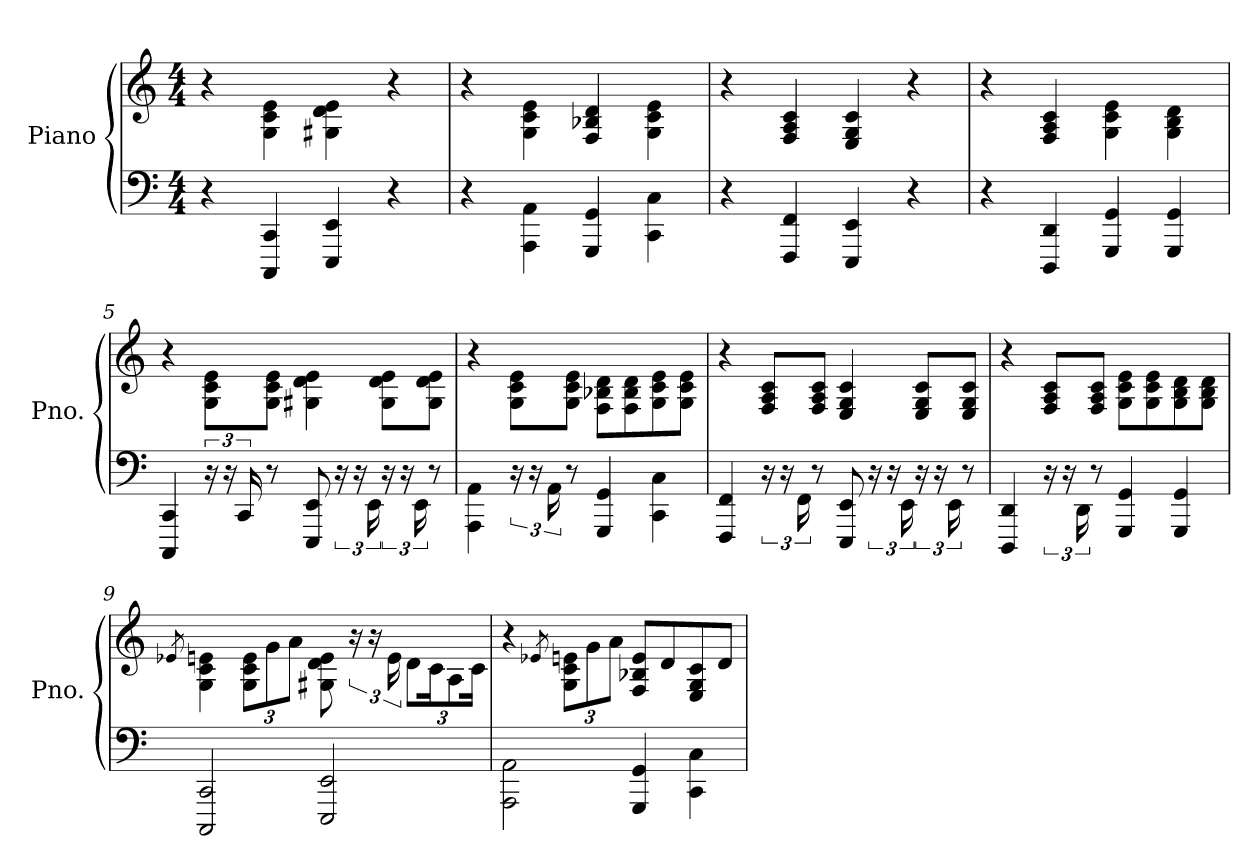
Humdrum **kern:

**kern	**kern
*part1	*part1
*staff2	*staff1
*I"Piano	*
*I'Pno.	*
*clefF4	*clefG2
*k[]	*k[]
*M4/4	*M4/4
*MM79	*MM79
=1	=1
4r	4r
4CCC/ 4CC/	4G\ 4c\ 4e\
4EEE/ 4EE/	4G#X\ 4d\ 4e\
4r	4r
=2	=2
4r	4r
4AAA\ 4AA\	4G\ 4c\ 4e\
4GGG/ 4GG/	4F/ 4B-X/ 4d/
4CC\ 4C\	4G\ 4c\ 4e\
=3	=3
4r	4r
4FFF/ 4FF/	4F/ 4A/ 4c/
4EEE/ 4EE/	4E/ 4G/ 4c/
4r	4r
=4	=4
4r	4r
4DDD/ 4DD/	4F/ 4A/ 4c/
4GGG/ 4GG/	4G\ 4c\ 4e\
4GGG/ 4GG/	4G\ 4B\ 4d\
=5	=5
4CCC/ 4CC/	4r
24r	8G\ 8c\ 8e\L
24r	.
24CC/	.
8r	8G\ 8c\ 8e\J
8EEE/ 8EE/	4G#X\ 4d\ 4e\
24r	.
24r	.
24EE\	.
24r	8G#\ 8d\ 8e\L
24r	.
24EE\	.
8r	8G#\ 8d\ 8e\J
!!LO:LB:g=z
=6	=6
4AAA\ 4AA\	4r
24r	8G\ 8c\ 8e\L
24r	.
24AA\	.
8r	8G\ 8c\ 8e\J
4GGG/ 4GG/	8F\ 8B-X\ 8d\L
.	8F\ 8B-\ 8d\
4CC\ 4C\	8G\ 8c\ 8e\
.	8G\ 8c\ 8e\J
=7	=7
4FFF/ 4FF/	4r
24r	8F/ 8A/ 8c/L
24r	.
24FF\	.
8r	8F/ 8A/ 8c/J
8EEE/ 8EE/	4E/ 4G/ 4c/
24r	.
24r	.
24EE\	.
24r	8E/ 8G/ 8c/L
24r	.
24EE\	.
8r	8E/ 8G/ 8c/J
=8	=8
4DDD/ 4DD/	4r
24r	8F/ 8A/ 8c/L
24r	.
24DD\	.
8r	8F/ 8A/ 8c/J
4GGG/ 4GG/	8G\ 8c\ 8e\L
.	8G\ 8c\ 8e\
4GGG/ 4GG/	8G\ 8B\ 8d\
.	8G\ 8B\ 8d\J
!!LO:LB:g=z
=9	=9
.	8qe-X/
2CCC/ 2CC/	4G\ 4c\ 4en\
*	*Xbrackettup
.	12G\ 12c\ 12e\L
.	12g\
.	12a\J
2EEE/ 2EE/	8G#X\ 8d\ 8e\
*	*brackettup
.	24r
.	24r
.	24e\
*	*Xbrackettup
.	12d\L
.	24c\K
.	12A\
.	24c\Jk
=10	=10
2AAA\ 2AA\	4r
.	8qe-X/
.	12G\ 12c\ 12en\L
.	12g\
.	12a\J
4GGG/ 4GG/	8F/ 8B-X/ 8e/L
.	8d/
4CC\ 4C\	8E/ 8G/ 8c/
.	8d/J
=	=
*-	*-
